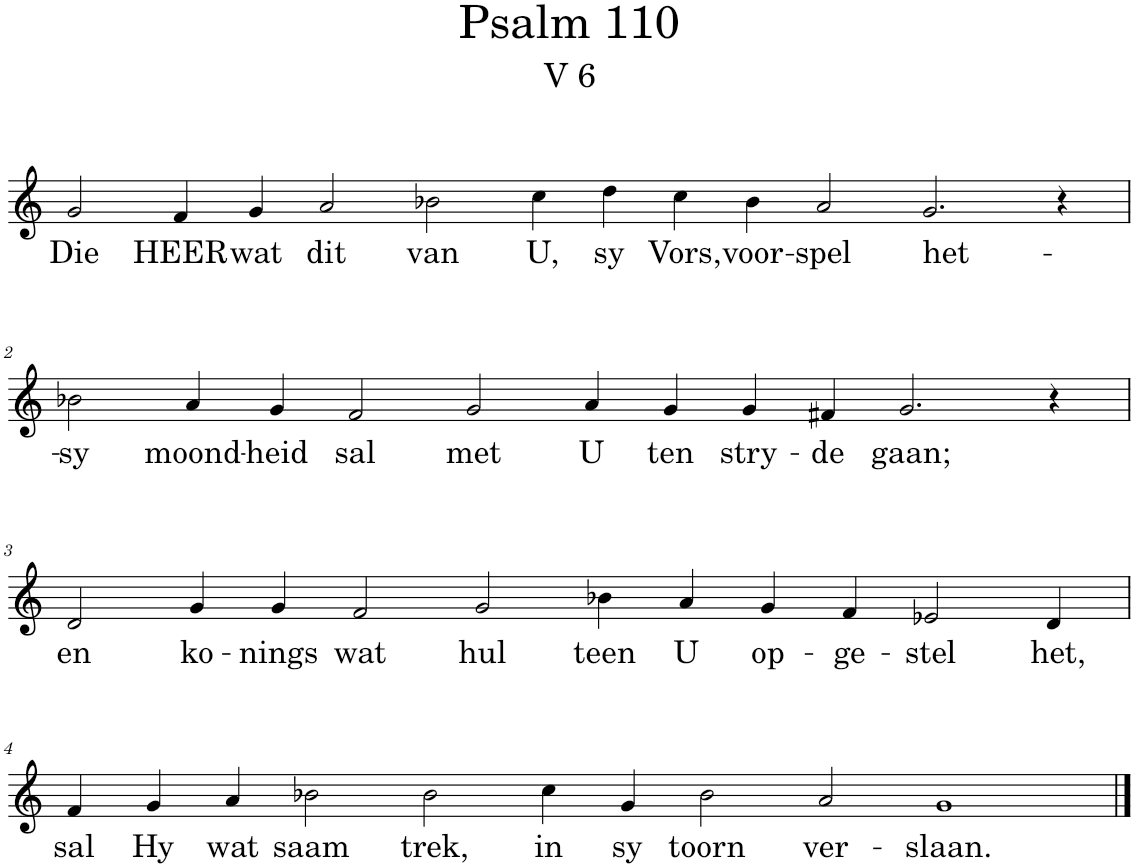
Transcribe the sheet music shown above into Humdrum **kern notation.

**kern	**text
*part1	*part1
*staff1	*staff1
*I"Pipe Organ	*
*I'Org.	*
*clefG2	*
*k[]	*
*M18/4	*
=1	=1
!	!LO:LY:b
2g/	Die
!	!LO:LY:b
4f/	HEER
!	!LO:LY:b
4g/	wat
!	!LO:LY:b
2a/	dit
!	!LO:LY:b
2b-X\	van
!	!LO:LY:b
4cc\	U,
!	!LO:LY:b
4dd\	sy
!	!LO:LY:b
4cc\	Vors,
!	!LO:LY:b
4b-\	voor-
!	!LO:LY:b
2a/	-spel
!	!LO:LY:b
2.g/	het-
4r	.
!!LO:LB:g=z
=2	=2
*M16/4	*
!	!LO:LY:b
2b-X\	-sy
!	!LO:LY:b
4a/	moond-
!	!LO:LY:b
4g/	-heid
!	!LO:LY:b
2f/	sal
!	!LO:LY:b
2g/	met
!	!LO:LY:b
4a/	U
!	!LO:LY:b
4g/	ten
!	!LO:LY:b
4g/	stry-
!	!LO:LY:b
4f#X/	-de
!	!LO:LY:b
2.g/	gaan;
4r	.
!!LO:LB:g=z
=3	=3
*M15/4	*
!	!LO:LY:b
2d/	en
!	!LO:LY:b
4g/	ko-
!	!LO:LY:b
4g/	-nings
!	!LO:LY:b
2f/	wat
!	!LO:LY:b
2g/	hul
!	!LO:LY:b
4b-X\	teen
!	!LO:LY:b
4a/	U
!	!LO:LY:b
4g/	op-
!	!LO:LY:b
4f/	-ge-
!	!LO:LY:b
2e-X/	-stel
!	!LO:LY:b
4d/	het,
!!LO:LB:g=z
=4	=4
*M17/4	*
!	!LO:LY:b
4f/	sal
!	!LO:LY:b
4g/	Hy
!	!LO:LY:b
4a/	wat
!	!LO:LY:b
2b-X\	saam
!	!LO:LY:b
2b-\	trek,
!	!LO:LY:b
4cc\	in
!	!LO:LY:b
4g/	sy
!	!LO:LY:b
2b-\	toorn
!	!LO:LY:b
2a/	ver-
!	!LO:LY:b
1g	-slaan.
==	==
*-	*-
